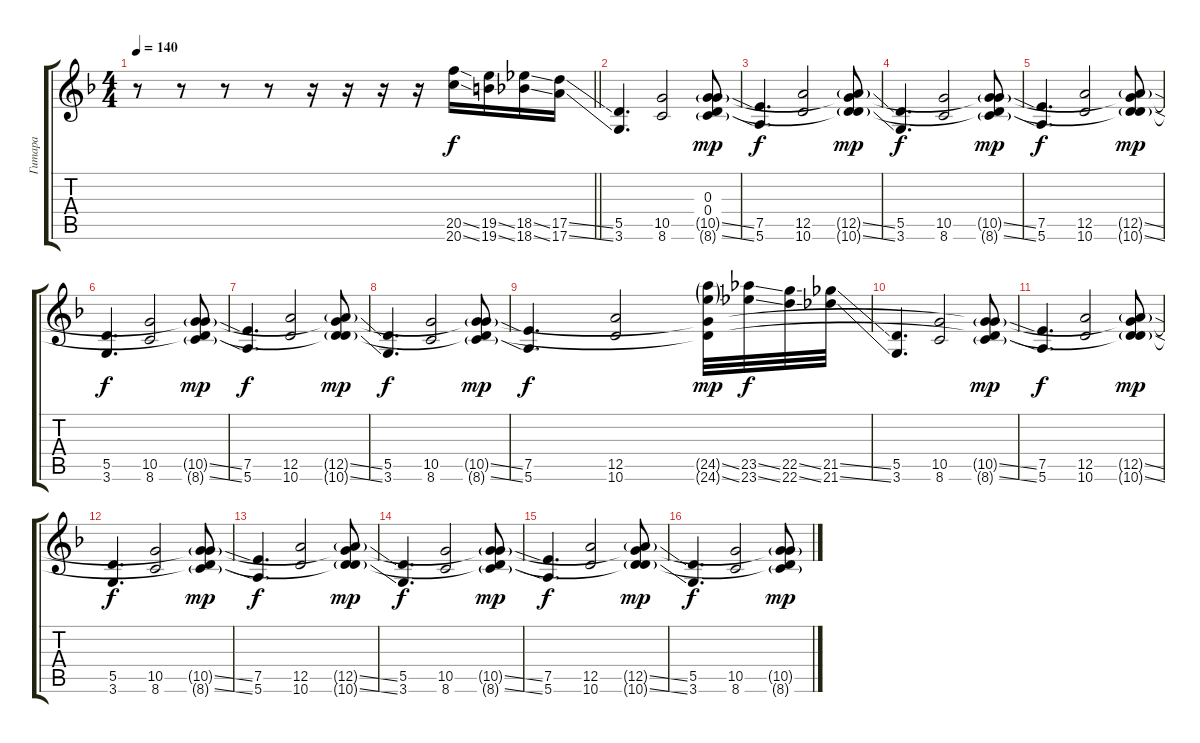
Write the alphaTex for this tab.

\track ("Гитара" "Гитара") {instrument overdrivenguitar}
\staff {score tabs}
\tuning (E4 B3 G3 D3 A2 E2) {hide}
\ts (4 4)
\tempo 140
\clef g2
\barLineRight lightlight
\ks dminor
r.8{dy f} r.8 r.8 r.8 r.16 r.16 r.16 r.16 (20.5{ss} 20.6{ss}).16 (19.5{ss} 19.6{ss}).16 (18.5{ss} 18.6{ss}).16 (17.5{ss} 17.6{ss}).16 |
(5.5 3.6).4{d} (10.5 8.6).2 (0.3 0.4 10.5{ss g} 8.6{ss g}).8{dy mp} |
(7.5 5.6).4{d dy f} (12.5 10.6).2 (0.3{t} 0.4{t} 12.5{ss g} 10.6{ss g}).8{dy mp} |
(5.5 3.6).4{d dy f} (10.5 8.6).2 (0.3{t} 0.4{t} 10.5{ss g} 8.6{ss g}).8{dy mp} |
(7.5 5.6).4{d dy f} (12.5 10.6).2 (0.3{t} 0.4{t} 12.5{ss g} 10.6{ss g}).8{dy mp} |
(5.5 3.6).4{d dy f} (10.5 8.6).2 (0.3{t} 0.4{t} 10.5{ss g} 8.6{ss g}).8{dy mp} |
(7.5 5.6).4{d dy f} (12.5 10.6).2 (0.3{t} 0.4{t} 12.5{ss g} 10.6{ss g}).8{dy mp} |
(5.5 3.6).4{d dy f} (10.5 8.6).2 (0.3{t} 0.4{t} 10.5{ss g} 8.6{ss g}).8{dy mp} |
(7.5 5.6).4{d dy f} (12.5 10.6).2 (0.3{t} 0.4{t} 24.5{ss g} 24.6{ss g}).32{dy mp} (23.5{ss} 23.6{ss}).32{dy f} (22.5{ss} 22.6{ss}).32 (21.5{ss} 21.6{ss}).32 |
(5.5 3.6).4{d} (10.5 8.6).2 (0.3{t} 0.4{t} 10.5{ss g} 8.6{ss g}).8{dy mp} |
(7.5 5.6).4{d dy f} (12.5 10.6).2 (0.3{t} 0.4{t} 12.5{ss g} 10.6{ss g}).8{dy mp} |
(5.5 3.6).4{d dy f} (10.5 8.6).2 (0.3{t} 0.4{t} 10.5{ss g} 8.6{ss g}).8{dy mp} |
(7.5 5.6).4{d dy f} (12.5 10.6).2 (0.3{t} 0.4{t} 12.5{ss g} 10.6{ss g}).8{dy mp} |
(5.5 3.6).4{d dy f} (10.5 8.6).2 (0.3{t} 0.4{t} 10.5{ss g} 8.6{ss g}).8{dy mp} |
(7.5 5.6).4{d dy f} (12.5 10.6).2 (0.3{t} 0.4{t} 12.5{ss g} 10.6{ss g}).8{dy mp} |
(5.5 3.6).4{d dy f} (10.5 8.6).2 (0.3{t} 0.4{t} 10.5{ss g} 8.6{ss g}).8{dy mp}
